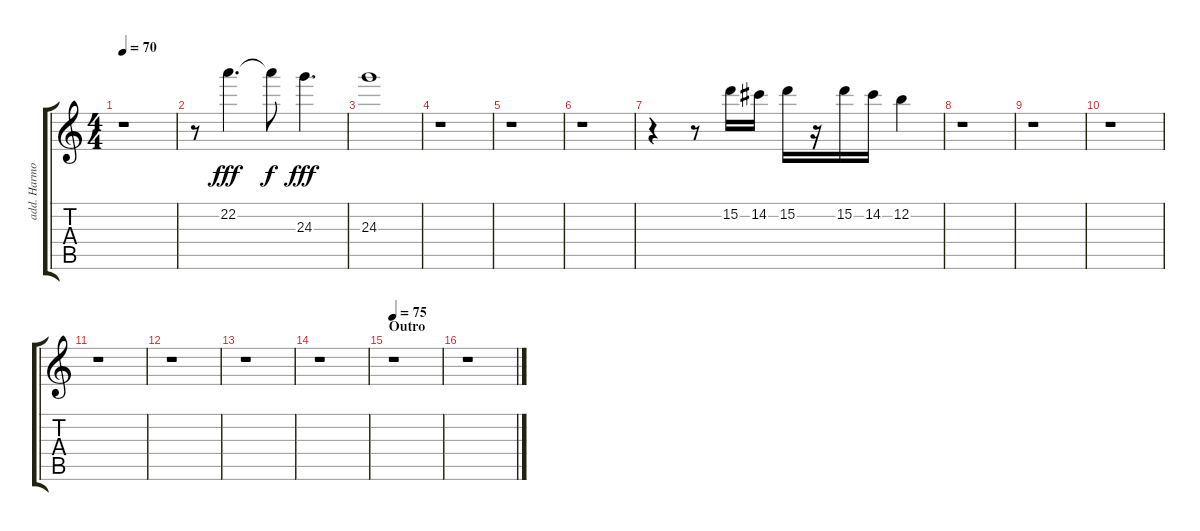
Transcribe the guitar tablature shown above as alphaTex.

\track ("add. Harmony Lead Guitar" "add. Harmo") {instrument distortionguitar}
\staff {score tabs}
\tuning (E4 B3 G3 D3 A2 E2) {hide}
\ts (4 4)
\tempo 70
\clef g2
\ks c
r.1{dy f} |
r.8 22.2.4{d dy fff} 22.2{t}.8{dy f} 24.3.4{d dy fff} |
24.3.1 |
r.1 |
r.1 |
r.1 |
r.4 r.8 15.2.16 14.2.16 15.2.16 r.16 15.2.16 14.2.16 12.2.4 |
r.1 |
r.1 |
r.1 |
r.1 |
r.1 |
r.1 |
r.1 |
\section ("" "Outro")
\tempo 75
r.1 |
r.1
